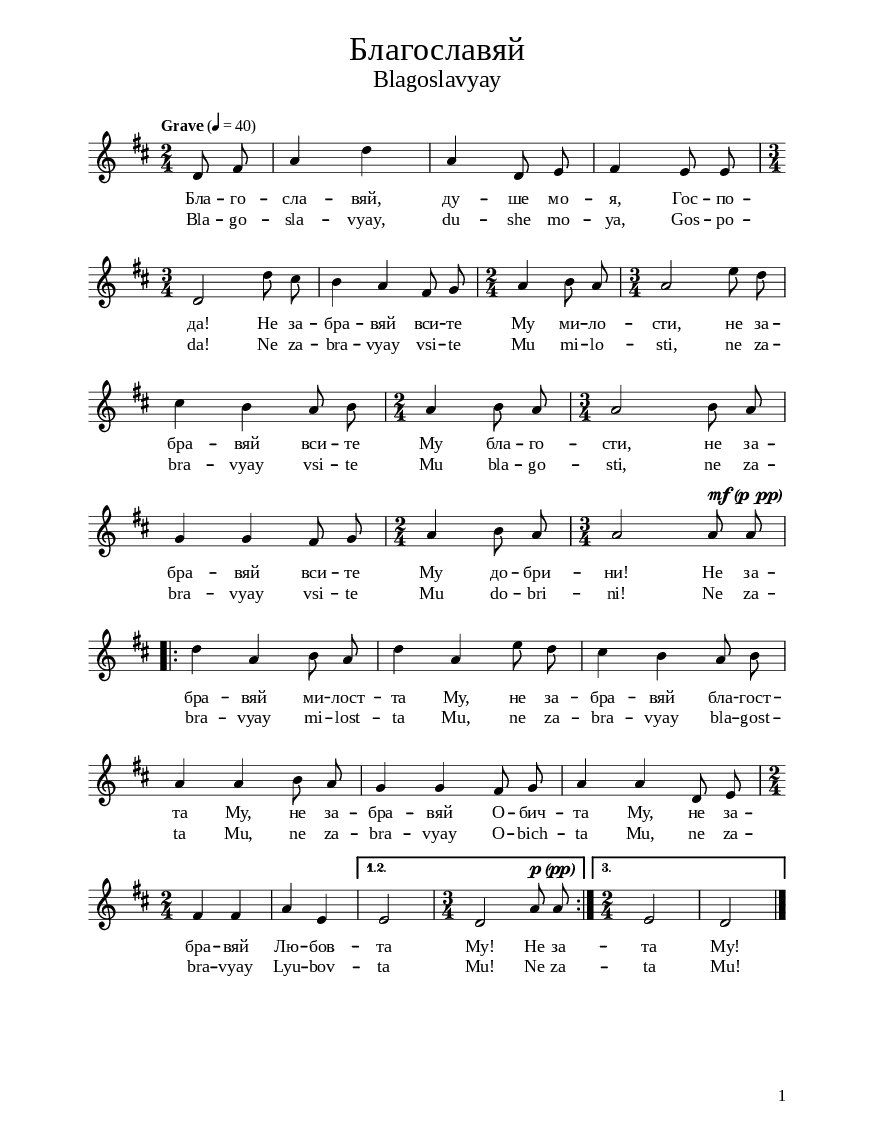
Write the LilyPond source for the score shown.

\version "2.24.0"

% include paper part and global functions
\include "include/globals.ily"

\bookpart {
   \label #'ref024
  \tocItem \markup "Благославяй – Blagoslavyay"
  \include "include/bookpart-paper.ily"
  \score {
    \include "include/score-layout.ily"

    \new Voice \absolute {
      \clef treble
      \key d \major
      \time 2/4
      \tempoFunc "Grave" 4 "40"
      \autoBeamOff
      \partial 4
      \autoBeamOff

      d'8 fis'8|  a'4 d''4 |  a'4 d'8 e'8 | fis'4 e'8 e'8 \break |
      \time 3/4  d'2 d''8 cis''8 | b'4 a'4 fis'8 g'8 | \time 2/4  a'4 b'8 a'8 | \time 3/4  a'2 e''8 d''8 \break |
      cis''4 b'4 a'8 b'8| \time 2/4 a'4 b'8 a'8 | \time 3/4 a'2 b'8 a'8 |\break
      g'4 g'4 fis'8 g'8 | \time 2/4  a'4 b'8 a'8 | \time 3/4  a'2
      a'8 a'8^\markup {
        \center-align \concat {
          \dynamic mf
          \normal-text { \bold { \italic " (" } }
          \dynamic p
          \normal-text { \bold { \italic "  " } }
          \dynamic pp
          \normal-text { \bold { \italic ")" } }
        }
      } \break
      \repeat volta 3 {
        d''4 a'4 b'8 a'8 |  d''4 a'4 e''8 d''8 |  cis''4 b'4 a'8 b'8 \break |
        a'4 a'4 b'8 a'8 | g'4 g'4 fis'8 g'8 | a'4 a'4 d'8 e'8 \time 2/4 \break |
        fis'4 fis'4 | a'4  e'4 |
      } \alternative {
        {
          e'2  | \time 3/4 d'2 a'8  a'8^\markup {
            \center-align \concat {
              \dynamic p
              \normal-text { \bold { \italic " (" } }
              \dynamic pp
              \normal-text { \bold { \italic ")" } }
            }
          } |
        }
        { \time 2/4 e'2 | d'2 | \bar "|." }
      }
    }

    \addlyrics {
      Бла -- го --
      сла -- вяй, ду -- ше мо -- я, Гос -- по -- да!
      Не за -- бра -- вяй вси -- те Му ми -- ло --
      сти, не за -- бра -- вяй вси -- те Му бла -- го
      -- сти, не за -- бра -- вяй вси -- те Му до --
      бри -- ни! Не за -- бра -- вяй ми -- лост -- та
      Му, не за -- бра -- вяй бла -- гост -- та Му, не
      за -- бра -- вяй О -- бич -- та Му, не за -- бра
      -- вяй Лю -- бов -- та Му! Не за -- та Му!
    }

    \addlyrics {
      Bla -- go --
      sla -- vyay, du -- she mo -- ya, Gos -- po -- da!
      Ne za -- bra -- vyay vsi -- te Mu mi -- lo --
      sti, ne za -- bra -- vyay vsi -- te Mu bla -- go
      -- sti, ne za -- bra -- vyay vsi -- te Mu do --
      bri -- ni! Ne za -- bra -- vyay mi -- lost -- ta
      Mu, ne za -- bra -- vyay bla -- gost -- ta Mu, ne
      za -- bra -- vyay O -- bich -- ta Mu, ne za -- bra
      -- vyay Lyu -- bov -- ta Mu! Ne za -- ta Mu!
    }


    \header {
      title = \titleFunc "Благославяй" "Blagoslavyay"
    }

    \midi{}

  } % score

  \pageBreak


  % include foreign translation(s) of the song
  \version "2.24.1"

\markup \fill-line { \fontsize #deTitleFontSize "Lobpreise" }
\markup \null
\markup \null
\markup \fontsize #deCoupletFontSize {
  \hspace #16
  \override #`(baseline-skip . ,deCoupletBaselineSkip)

  \column {
    \line { 1. Lobpreise den Herrn, meine Seele, }
    \line {   "   " vergiss nicht all Seine Gnade, }
    \line {   "   " vergiss nicht all Seine Güte,}
    \line {   "   " vergiss nicht all Seinen Wohltaten! }
    \line {   "   " Vergiss nicht seine Gnade, }
    \line {   "   " vergiss nicht Seine Güte, }
    \line {   "   "vergiss nicht Seine Liebe [lubovta], }
    \line {   "   " vergiss nicht Seine Liebe [obichta]!  }

  }
}


} % bookpart
